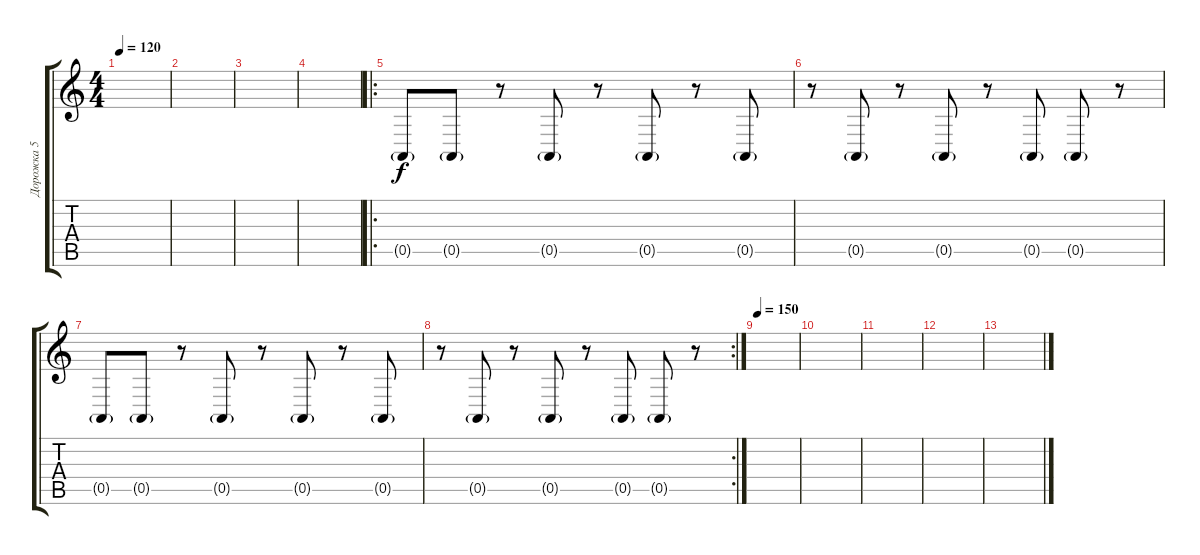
\track ("Дорожка 5" "Дорожка 5") {instrument lead2sawtooth}
\staff {score tabs}
\tuning (E4 B3 G3 D3 A2 E2) {hide}
\ts (4 4)
\tempo 120
\clef g2
\ks c
|
\ks aminor
|
|
\ks c
|
\ro
\ks aminor
0.5{g}.8 0.5{g}.8 r.8 0.5{g}.8 r.8 0.5{g}.8 r.8 0.5{g}.8 |
r.8 0.5{g}.8 r.8 0.5{g}.8 r.8 0.5{g}.8 0.5{g}.8 r.8 |
0.5{g}.8 0.5{g}.8 r.8 0.5{g}.8 r.8 0.5{g}.8 r.8 0.5{g}.8 |
\rc 2
r.8 0.5{g}.8 r.8 0.5{g}.8 r.8 0.5{g}.8 0.5{g}.8 r.8 |
\tempo 150
|
|
|
|
\ks c
